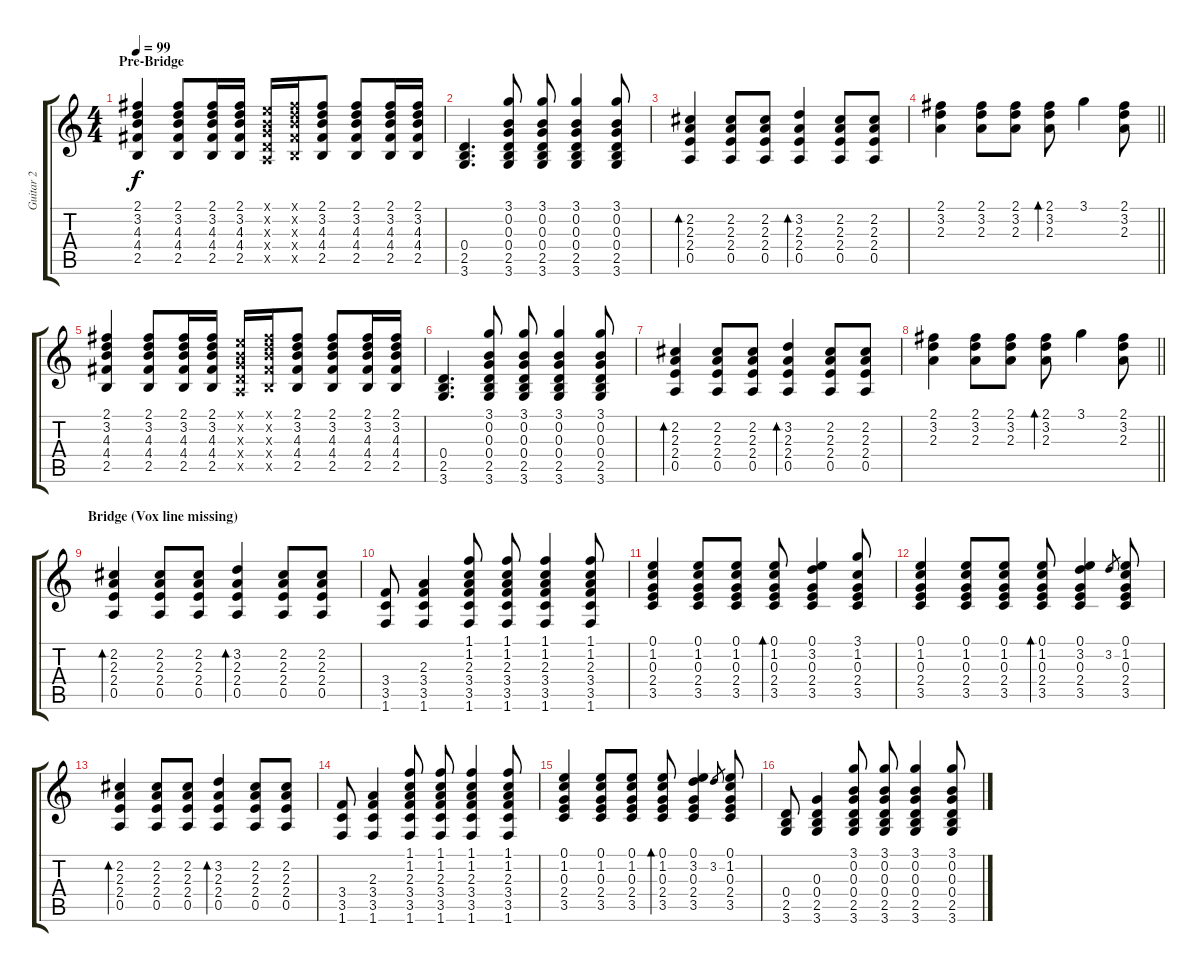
\track ("Guitar 2" "Guitar 2") {instrument acousticguitarnylon}
\staff {score tabs}
\tuning (E4 B3 G3 D3 A2 E2) {hide}
\ts (4 4)
\section ("" "Pre-Bridge")
\tempo 99
\clef g2
\ks c
(2.1 3.2 4.3 4.4 2.5).4{dy f} (2.1 3.2 4.3 4.4 2.5).8 (2.1 3.2 4.3 4.4 2.5).16 (2.1 3.2 4.3 4.4 2.5).16 (0.1{x} 0.2{x} 0.3{x} 0.4{x} 0.5{x}).16 (2.1{x} 3.2{x} 4.3{x} 4.4{x} 2.5{x}).16 (2.1 3.2 4.3 4.4 2.5).8 (2.1 3.2 4.3 4.4 2.5).8 (2.1 3.2 4.3 4.4 2.5).16 (2.1 3.2 4.3 4.4 2.5).16 |
(0.4 2.5 3.6).4{d} (3.1 0.2 0.3 0.4 2.5 3.6).8 (3.1 0.2 0.3 0.4 2.5 3.6).8 (3.1 0.2 0.3 0.4 2.5 3.6).4 (3.1 0.2 0.3 0.4 2.5 3.6).8 |
(2.2 2.3 2.4 0.5).4{bd 120} (2.2 2.3 2.4 0.5).8 (2.2 2.3 2.4 0.5).8 (3.2 2.3 2.4 0.5).4{bd 120} (2.2 2.3 2.4 0.5).8 (2.2 2.3 2.4 0.5).8 |
\barLineRight lightlight
(2.1 3.2 2.3).4 (2.1 3.2 2.3).8 (2.1 3.2 2.3).8 (2.1 3.2 2.3).8{bd 120} 3.1.4 (2.1 3.2 2.3).8 |
(2.1 3.2 4.3 4.4 2.5).4 (2.1 3.2 4.3 4.4 2.5).8 (2.1 3.2 4.3 4.4 2.5).16 (2.1 3.2 4.3 4.4 2.5).16 (0.1{x} 0.2{x} 0.3{x} 0.4{x} 0.5{x}).16 (2.1{x} 3.2{x} 4.3{x} 4.4{x} 2.5{x}).16 (2.1 3.2 4.3 4.4 2.5).8 (2.1 3.2 4.3 4.4 2.5).8 (2.1 3.2 4.3 4.4 2.5).16 (2.1 3.2 4.3 4.4 2.5).16 |
(0.4 2.5 3.6).4{d} (3.1 0.2 0.3 0.4 2.5 3.6).8 (3.1 0.2 0.3 0.4 2.5 3.6).8 (3.1 0.2 0.3 0.4 2.5 3.6).4 (3.1 0.2 0.3 0.4 2.5 3.6).8 |
(2.2 2.3 2.4 0.5).4{bd 120} (2.2 2.3 2.4 0.5).8 (2.2 2.3 2.4 0.5).8 (3.2 2.3 2.4 0.5).4{bd 120} (2.2 2.3 2.4 0.5).8 (2.2 2.3 2.4 0.5).8 |
\barLineRight lightlight
(2.1 3.2 2.3).4 (2.1 3.2 2.3).8 (2.1 3.2 2.3).8 (2.1 3.2 2.3).8{bd 120} 3.1.4 (2.1 3.2 2.3).8 |
\section ("" "Bridge (Vox line missing)")
(2.2 2.3 2.4 0.5).4{bd 120} (2.2 2.3 2.4 0.5).8 (2.2 2.3 2.4 0.5).8 (3.2 2.3 2.4 0.5).4{bd 120} (2.2 2.3 2.4 0.5).8 (2.2 2.3 2.4 0.5).8 |
(3.4 3.5 1.6).8 (2.3 3.4 3.5 1.6).4 (1.1 1.2 2.3 3.4 3.5 1.6).8 (1.1 1.2 2.3 3.4 3.5 1.6).8 (1.1 1.2 2.3 3.4 3.5 1.6).4 (1.1 1.2 2.3 3.4 3.5 1.6).8 |
(0.1 1.2 0.3 2.4 3.5).4 (0.1 1.2 0.3 2.4 3.5).8 (0.1 1.2 0.3 2.4 3.5).8 (0.1 1.2 0.3 2.4 3.5).8{bd 120} (0.1 3.2 0.3 2.4 3.5).4 (3.1 1.2 0.3 2.4 3.5).8 |
(0.1 1.2 0.3 2.4 3.5).4 (0.1 1.2 0.3 2.4 3.5).8 (0.1 1.2 0.3 2.4 3.5).8 (0.1 1.2 0.3 2.4 3.5).8{bd 120} (0.1 3.2 0.3 2.4 3.5).4 3.2.8{gr} (0.1 1.2 0.3 2.4 3.5).8 |
(2.2 2.3 2.4 0.5).4{bd 120} (2.2 2.3 2.4 0.5).8 (2.2 2.3 2.4 0.5).8 (3.2 2.3 2.4 0.5).4{bd 120} (2.2 2.3 2.4 0.5).8 (2.2 2.3 2.4 0.5).8 |
(3.4 3.5 1.6).8 (2.3 3.4 3.5 1.6).4 (1.1 1.2 2.3 3.4 3.5 1.6).8 (1.1 1.2 2.3 3.4 3.5 1.6).8 (1.1 1.2 2.3 3.4 3.5 1.6).4 (1.1 1.2 2.3 3.4 3.5 1.6).8 |
(0.1 1.2 0.3 2.4 3.5).4 (0.1 1.2 0.3 2.4 3.5).8 (0.1 1.2 0.3 2.4 3.5).8 (0.1 1.2 0.3 2.4 3.5).8{bd 120} (0.1 3.2 0.3 2.4 3.5).4 3.2.8{gr} (0.1 1.2 0.3 2.4 3.5).8 |
(0.4 2.5 3.6).8 (0.3 0.4 2.5 3.6).4 (3.1 0.2 0.3 0.4 2.5 3.6).8 (3.1 0.2 0.3 0.4 2.5 3.6).8 (3.1 0.2 0.3 0.4 2.5 3.6).4 (3.1 0.2 0.3 0.4 2.5 3.6).8
